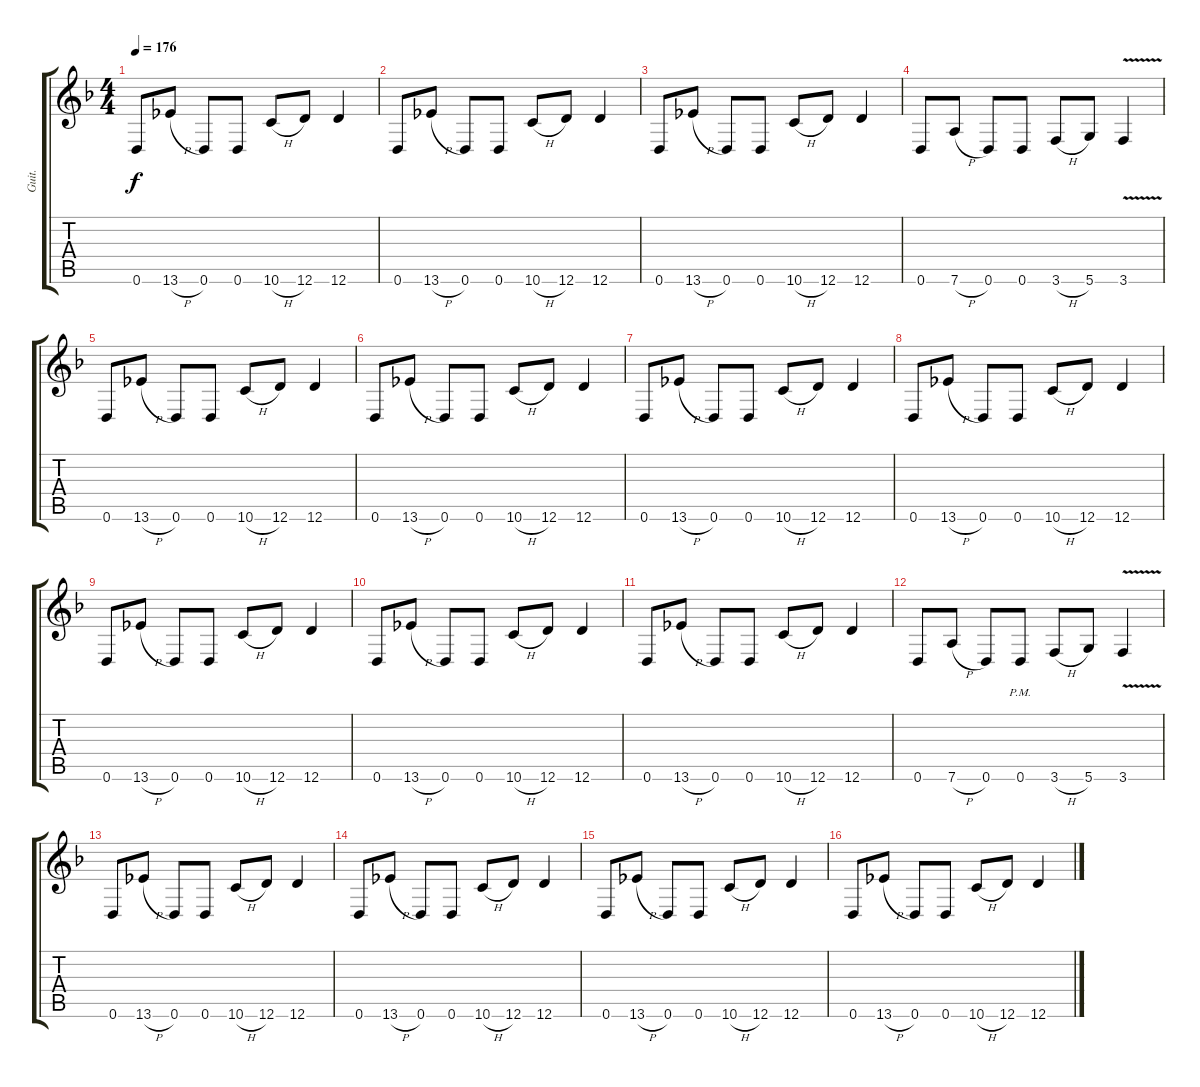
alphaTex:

\track ("Guit." "Guit.") {instrument distortionguitar}
\staff {score tabs}
\tuning (E4 B3 G3 D3 A2 D2) {hide}
\ts (4 4)
\tempo 176
\clef g2
\ks f
0.6.8{dy f} 13.6{h}.8 0.6.8 0.6.8 10.6{h}.8 12.6.8 12.6.4 |
0.6.8 13.6{h}.8 0.6.8 0.6.8 10.6{h}.8 12.6.8 12.6.4 |
0.6.8 13.6{h}.8 0.6.8 0.6.8 10.6{h}.8 12.6.8 12.6.4 |
0.6.8 7.6{h}.8 0.6.8 0.6.8 3.6{h}.8 5.6.8 3.6{v}.4 |
0.6.8 13.6{h}.8 0.6.8 0.6.8 10.6{h}.8 12.6.8 12.6.4 |
0.6.8 13.6{h}.8 0.6.8 0.6.8 10.6{h}.8 12.6.8 12.6.4 |
0.6.8 13.6{h}.8 0.6.8 0.6.8 10.6{h}.8 12.6.8 12.6.4 |
0.6.8 13.6{h}.8 0.6.8 0.6.8 10.6{h}.8 12.6.8 12.6.4 |
0.6.8 13.6{h}.8 0.6.8 0.6.8 10.6{h}.8 12.6.8 12.6.4 |
0.6.8 13.6{h}.8 0.6.8 0.6.8 10.6{h}.8 12.6.8 12.6.4 |
0.6.8 13.6{h}.8 0.6.8 0.6.8 10.6{h}.8 12.6.8 12.6.4 |
0.6.8 7.6{h}.8 0.6.8 0.6{pm}.8 3.6{h}.8 5.6.8 3.6{v}.4 |
0.6.8 13.6{h}.8 0.6.8 0.6.8 10.6{h}.8 12.6.8 12.6.4 |
0.6.8 13.6{h}.8 0.6.8 0.6.8 10.6{h}.8 12.6.8 12.6.4 |
0.6.8 13.6{h}.8 0.6.8 0.6.8 10.6{h}.8 12.6.8 12.6.4 |
0.6.8 13.6{h}.8 0.6.8 0.6.8 10.6{h}.8 12.6.8 12.6.4
